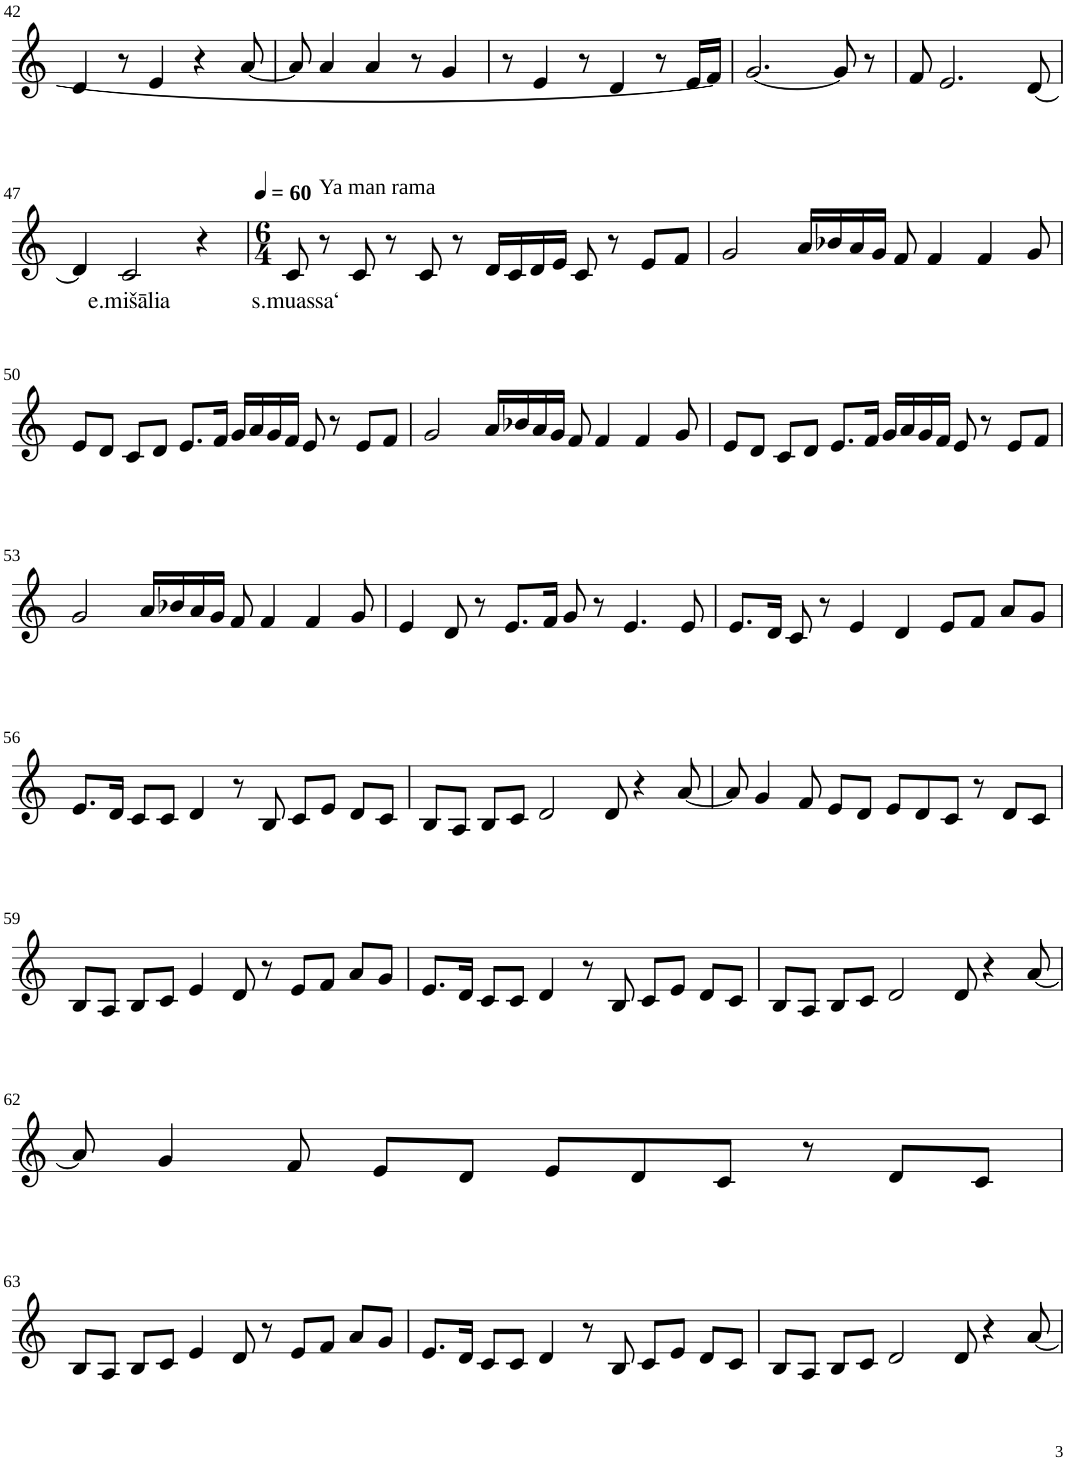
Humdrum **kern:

**kern	**text
*part1	*part1
*staff1	*staff1
*I"Violin	*
!!LO:PB:g=z
*clefG2	*
*k[]	*
*M4/4	*
=42	=42
4d/	.
8r	.
4e/	.
4r	.
[8a/	.
=43	=43
8a/]	.
4a/	.
4a/	.
8r	.
4g/	.
=44	=44
8r	.
4e/	.
8r	.
4d/	.
8r	.
16e/LL	.
16f/JJ]	.
=45	=45
[2.g/	.
8g/]	.
8r	.
=46	=46
8f/	.
2.e/	.
[8d/	.
!!LO:LB:g=z
=47	=47
4d/]	.
!	!LO:LY:b
2c/	e.mišālia
4r	.
=48	=48
*M6/4	*
*MM60	*
!	!LO:LY:b
8c/	s.muassa‘
!LO:TX:a:t=Ya man rama	!
8r	.
8c/	.
8r	.
8c/	.
8r	.
16d/LL	.
16c/	.
16d/	.
16e/JJ	.
8c/	.
8r	.
8e/L	.
8f/J	.
=49	=49
2g/	.
16a/LL	.
16b-X/	.
16a/	.
16g/JJ	.
8f/	.
4f/	.
4f/	.
8g/	.
!!LO:LB:g=z
=50	=50
8e/L	.
8d/J	.
8c/L	.
8d/J	.
8.e/L	.
16f/Jk	.
16g/LL	.
16a/	.
16g/	.
16f/JJ	.
8e/	.
8r	.
8e/L	.
8f/J	.
=51	=51
2g/	.
16a/LL	.
16b-X/	.
16a/	.
16g/JJ	.
8f/	.
4f/	.
4f/	.
8g/	.
=52	=52
8e/L	.
8d/J	.
8c/L	.
8d/J	.
8.e/L	.
16f/Jk	.
16g/LL	.
16a/	.
16g/	.
16f/JJ	.
8e/	.
8r	.
8e/L	.
8f/J	.
!!LO:LB:g=z
=53	=53
2g/	.
16a/LL	.
16b-X/	.
16a/	.
16g/JJ	.
8f/	.
4f/	.
4f/	.
8g/	.
=54	=54
4e/	.
8d/	.
8r	.
8.e/L	.
16f/Jk	.
8g/	.
8r	.
4.e/	.
8e/	.
=55	=55
8.e/L	.
16d/Jk	.
8c/	.
8r	.
4e/	.
4d/	.
8e/L	.
8f/J	.
8a/L	.
8g/J	.
!!LO:LB:g=z
=56	=56
8.e/L	.
16d/Jk	.
8c/L	.
8c/J	.
4d/	.
8r	.
8B/	.
8c/L	.
8e/J	.
8d/L	.
8c/J	.
=57	=57
8B/L	.
8A/J	.
8B/L	.
8c/J	.
2d/	.
8d/	.
4r	.
[8a/	.
=58	=58
8a/]	.
4g/	.
8f/	.
8e/L	.
8d/J	.
8e/L	.
8d/	.
8c/J	.
8r	.
8d/L	.
8c/J	.
!!LO:LB:g=z
=59	=59
8B/L	.
8A/J	.
8B/L	.
8c/J	.
4e/	.
8d/	.
8r	.
8e/L	.
8f/J	.
8a/L	.
8g/J	.
=60	=60
8.e/L	.
16d/Jk	.
8c/L	.
8c/J	.
4d/	.
8r	.
8B/	.
8c/L	.
8e/J	.
8d/L	.
8c/J	.
=61	=61
8B/L	.
8A/J	.
8B/L	.
8c/J	.
2d/	.
8d/	.
4r	.
[8a/	.
!!LO:LB:g=z
=62	=62
8a/]	.
4g/	.
8f/	.
8e/L	.
8d/J	.
8e/L	.
8d/	.
8c/J	.
8r	.
8d/L	.
8c/J	.
!!LO:LB:g=z
=63	=63
8B/L	.
8A/J	.
8B/L	.
8c/J	.
4e/	.
8d/	.
8r	.
8e/L	.
8f/J	.
8a/L	.
8g/J	.
=64	=64
8.e/L	.
16d/Jk	.
8c/L	.
8c/J	.
4d/	.
8r	.
8B/	.
8c/L	.
8e/J	.
8d/L	.
8c/J	.
=65	=65
8B/L	.
8A/J	.
8B/L	.
8c/J	.
2d/	.
8d/	.
4r	.
[8a/	.
=	=
*-	*-
